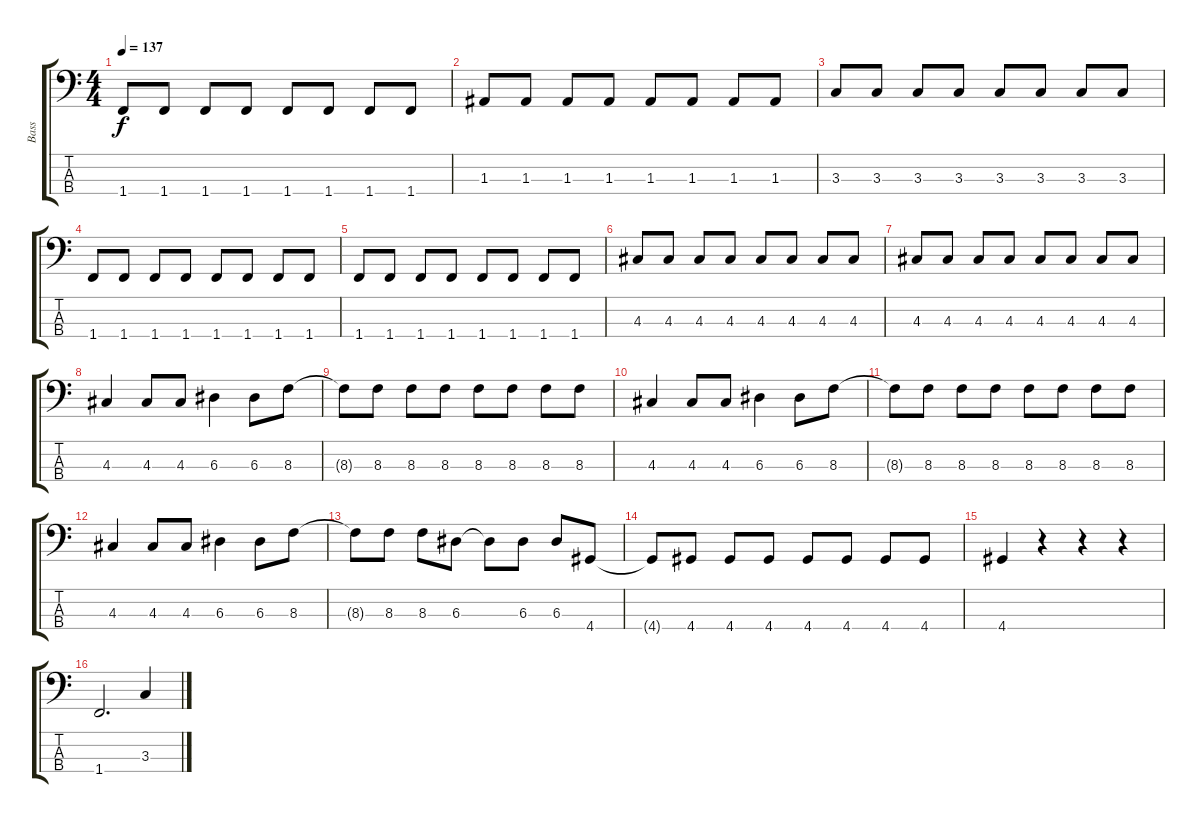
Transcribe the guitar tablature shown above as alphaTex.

\track ("Bass" "Bass") {instrument electricbassfinger}
\staff {score tabs}
\tuning (G2 D2 A1 E1) {hide}
\ts (4 4)
\tempo 137
\clef f4
\ks c
1.4.8{dy f} 1.4.8 1.4.8 1.4.8 1.4.8 1.4.8 1.4.8 1.4.8 |
1.3.8 1.3.8 1.3.8 1.3.8 1.3.8 1.3.8 1.3.8 1.3.8 |
3.3.8 3.3.8 3.3.8 3.3.8 3.3.8 3.3.8 3.3.8 3.3.8 |
1.4.8 1.4.8 1.4.8 1.4.8 1.4.8 1.4.8 1.4.8 1.4.8 |
1.4.8 1.4.8 1.4.8 1.4.8 1.4.8 1.4.8 1.4.8 1.4.8 |
4.3.8 4.3.8 4.3.8 4.3.8 4.3.8 4.3.8 4.3.8 4.3.8 |
4.3.8 4.3.8 4.3.8 4.3.8 4.3.8 4.3.8 4.3.8 4.3.8 |
4.3.4 4.3.8 4.3.8 6.3.4 6.3.8 8.3.8 |
8.3{t}.8 8.3.8 8.3.8 8.3.8 8.3.8 8.3.8 8.3.8 8.3.8 |
4.3.4 4.3.8 4.3.8 6.3.4 6.3.8 8.3.8 |
8.3{t}.8 8.3.8 8.3.8 8.3.8 8.3.8 8.3.8 8.3.8 8.3.8 |
4.3.4 4.3.8 4.3.8 6.3.4 6.3.8 8.3.8 |
8.3{t}.8 8.3.8 8.3.8 6.3.8 6.3{t}.8 6.3.8 6.3.8 4.4.8 |
4.4{t}.8 4.4.8 4.4.8 4.4.8 4.4.8 4.4.8 4.4.8 4.4.8 |
4.4.4 r.4 r.4 r.4 |
1.4.2{d} 3.3.4
